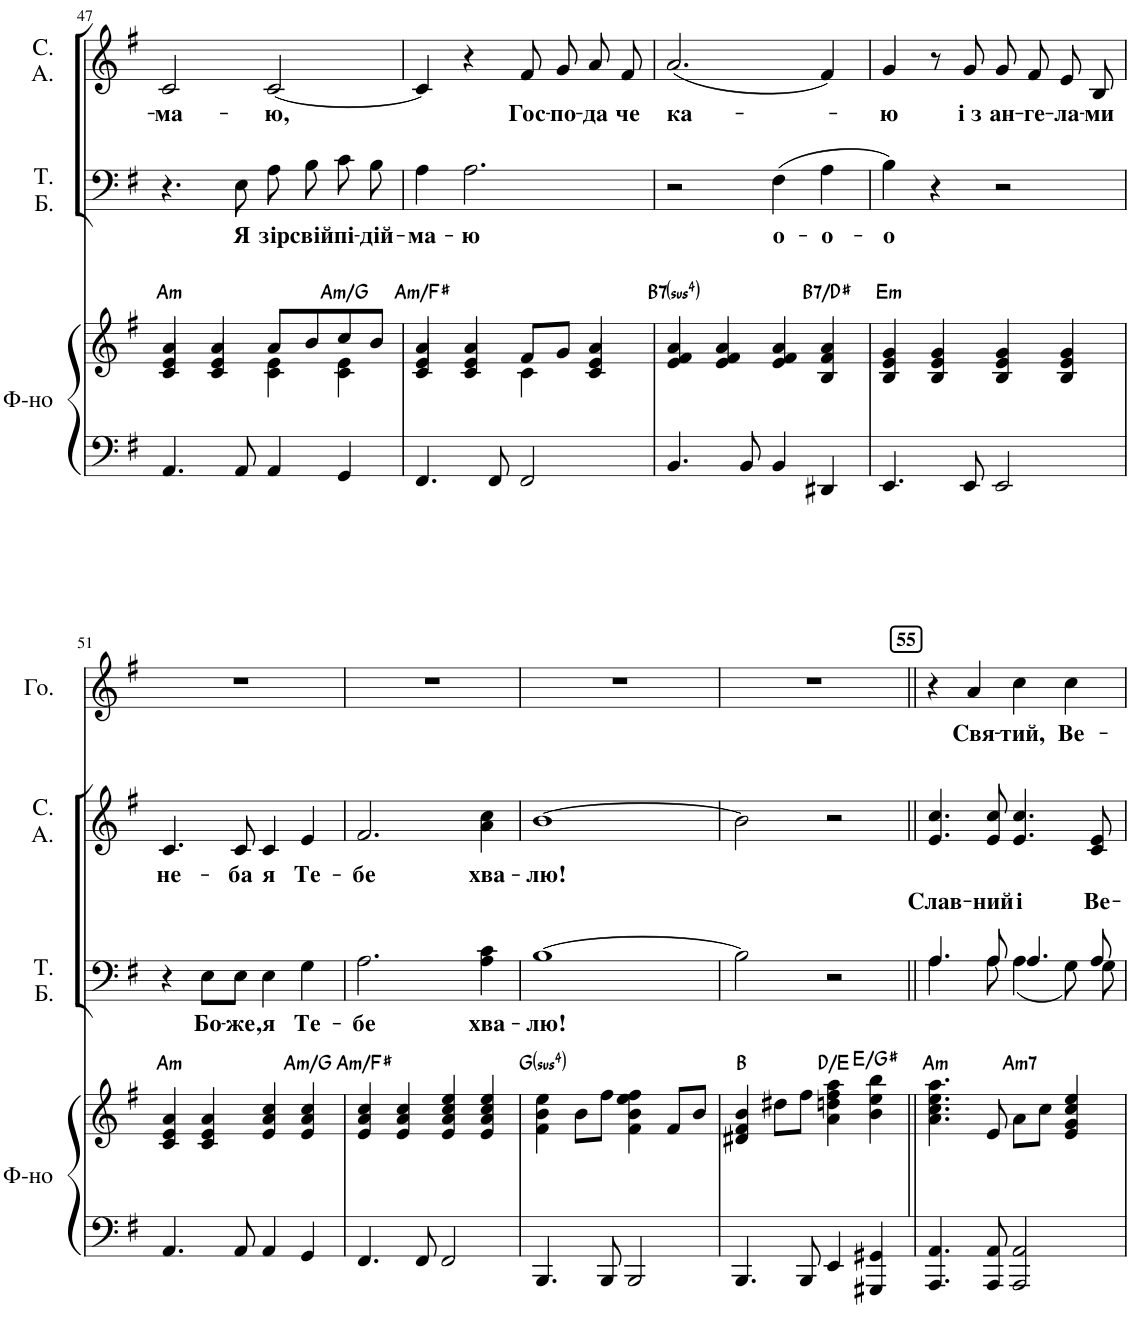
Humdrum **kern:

**kern	**kern	**harte	**kern	**text	**kern	**text	**text	**kern	**text
*part4	*part4	*part4	*part3	*part3	*part2	*part2	*part2	*part1	*part1
*staff5	*staff4	*	*staff3	*staff3	*staff2	*staff2	*staff2	*staff1	*staff1
*I"Фортепиано	*	*	*I"Т. Б.	*	*I"С. А.	*	*	*I"Голос	*
!!LO:PB:g=z
*clefF4	*clefG2	*	*clefF4	*	*clefG2	*	*	*clefG2	*
*k[f#]	*k[f#]	*	*k[f#]	*	*k[f#]	*	*	*k[f#]	*
*M4/4	*M4/4	*	*M4/4	*	*M4/4	*	*	*M4/4	*
=47	=47	=47	=47	=47	=47	=47	=47	=47	=47
*	*^	*	*	*	*	*	*	*	*
!	!	!	!LO:H:kt=m	!	!	!	!LO:LY:b	!	!	!
4.AA/	4e/ 4a/	4c/	A:min	4.r	.	2c/	-ма-	.	1r	.
.	4e/ 4a/	4c/	.	.	.	.	.	.	.	.
!	!	!	!	!	!LO:LY:b	!	!	!	!	!
8AA/	.	.	.	8E\	Я	.	.	.	.	.
!	!	!	!	!	!LO:LY:b	!	!LO:LY:b	!	!	!
4AA/	8a/L	4c\ 4e\	.	8A\	зір	[2c/	-ю,	.	.	.
!	!	!	!	!	!LO:LY:b	!	!	!	!	!
.	8b/	.	.	8B\	свій	.	.	.	.	.
!	!	!	!LO:H:kt=m	!	!LO:LY:b	!	!	!	!	!
4GG/	8cc/	4c\ 4e\	A:min/b7	8c\	пі-	.	.	.	.	.
!	!	!	!	!	!LO:LY:b	!	!	!	!	!
.	8b/J	.	.	8B\	-дій-	.	.	.	.	.
=48	=48	=48	=48	=48	=48	=48	=48	=48	=48	=48
!	!	!	!LO:H:kt=m	!	!LO:LY:b	!	!	!	!	!
4.FF#/	4e/ 4a/	4c/	A:min/6	4A\	-ма-	4c/]	.	.	1r	.
!	!	!	!	!	!LO:LY:b	!	!	!	!	!
.	4e/ 4a/	4c/	.	2.A\	-ю	4r	.	.	.	.
8FF#/	.	.	.	.	.	.	.	.	.	.
!	!	!	!	!	!	!	!LO:LY:b	!	!	!
2FF#/	8f#/L	4c\	.	.	.	8f#/L	Гос-	.	.	.
!	!	!	!	!	!	!	!LO:LY:b	!	!	!
.	8g/J	.	.	.	.	8g/J	-по-	.	.	.
!	!	!	!	!	!	!	!LO:LY:b	!	!	!
.	4e/ 4a/	4c/	.	.	.	8a/L	-да	.	.	.
!	!	!	!	!	!	!	!LO:LY:b	!	!	!
.	.	.	.	.	.	8f#/J	че	.	.	.
*	*v	*v	*	*	*	*	*	*	*	*
=49	=49	=49	=49	=49	=49	=49	=49	=49	=49
!	!	!LO:H:kt=74	!	!	!	!LO:LY:b	!	!	!
4.BB/	4e/ 4f#/ 4a/	B:sus4(7)	2r	.	(2.a/	ка-	.	1r	.
.	4e/ 4f#/ 4a/	.	.	.	.	.	.	.	.
8BB/	.	.	.	.	.	.	.	.	.
!	!	!	!	!LO:LY:b	!	!	!	!	!
4BB/	4e/ 4f#/ 4a/	.	(4F#\	о-	.	.	.	.	.
!	!	!LO:H:kt=7	!	!LO:LY:b	!	!	!	!	!
4DD#X/	4B/ 4f#/ 4a/	B:7/3	4A\	-о-	4f#/)	.	.	.	.
=50	=50	=50	=50	=50	=50	=50	=50	=50	=50
!	!	!LO:H:kt=m	!	!LO:LY:b	!	!LO:LY:b	!	!	!
4.EE/	4B/ 4e/ 4g/	E:min	4B\)	-о	4g/	-ю	.	1r	.
.	4B/ 4e/ 4g/	.	4r	.	8r	.	.	.	.
!	!	!	!	!	!	!LO:LY:b	!	!	!
8EE/	.	.	.	.	8g/	і з	.	.	.
!	!	!	!	!	!	!LO:LY:b	!	!	!
2EE/	4B/ 4e/ 4g/	.	2r	.	8g/L	ан-	.	.	.
!	!	!	!	!	!	!LO:LY:b	!	!	!
.	.	.	.	.	8f#/J	-ге-	.	.	.
!	!	!	!	!	!	!LO:LY:b	!	!	!
.	4B/ 4e/ 4g/	.	.	.	8e/L	-ла-	.	.	.
!	!	!	!	!	!	!LO:LY:b	!	!	!
.	.	.	.	.	8B/J	-ми	.	.	.
!!LO:LB:g=z
=51	=51	=51	=51	=51	=51	=51	=51	=51	=51
!	!	!LO:H:kt=m	!	!	!	!LO:LY:b	!	!	!
4.AA/	4c/ 4e/ 4a/	A:min	4r	.	4.c/	не-	.	1r	.
!	!	!	!	!LO:LY:b	!	!	!	!	!
.	4c/ 4e/ 4a/	.	8E\L	Бо-	.	.	.	.	.
!	!	!	!	!LO:LY:b	!	!LO:LY:b	!	!	!
8AA/	.	.	8E\J	-же,	8c/	-ба	.	.	.
!	!	!	!	!LO:LY:b	!	!LO:LY:b	!	!	!
4AA/	4e/ 4a/ 4cc/	.	4E\	я	4c/	я	.	.	.
!	!	!LO:H:kt=m	!	!LO:LY:b	!	!LO:LY:b	!	!	!
4GG/	4e/ 4a/ 4cc/	A:min/b7	4G\	Те-	4e/	Те-	.	.	.
=52	=52	=52	=52	=52	=52	=52	=52	=52	=52
!	!	!LO:H:kt=m	!	!LO:LY:b	!	!LO:LY:b	!	!	!
4.FF#/	4e/ 4a/ 4cc/	A:min/6	2.A\	-бе	2.f#/	-бе	.	1r	.
.	4e/ 4a/ 4cc/	.	.	.	.	.	.	.	.
8FF#/	.	.	.	.	.	.	.	.	.
2FF#/	4e/ 4a/ 4cc/ 4ee/	.	.	.	.	.	.	.	.
!	!	!	!	!LO:LY:b	!	!LO:LY:b	!	!	!
.	4e/ 4a/ 4cc/ 4ee/	.	4A\ 4c\	хва-	4a\ 4cc\	хва-	.	.	.
=53	=53	=53	=53	=53	=53	=53	=53	=53	=53
!	!	!LO:H:kt=4	!	!LO:LY:b	!	!LO:LY:b	!	!	!
4.BBB/	4f#\ 4b\ 4ee\	G:sus4	[1B	-лю!	[1b	-лю!	.	1r	.
.	8b\L	.	.	.	.	.	.	.	.
8BBB/	8ff#\J	.	.	.	.	.	.	.	.
2BBB/	4f#\ 4b\ 4ee\ 4ff#\	.	.	.	.	.	.	.	.
.	8f#/L	.	.	.	.	.	.	.	.
.	8b/J	.	.	.	.	.	.	.	.
=54	=54	=54	=54	=54	=54	=54	=54	=54	=54
4.BBB/	4d#X/ 4f#/ 4b/	B:maj	2B\]	.	2b\]	.	.	1r	.
.	8dd#X\L	.	.	.	.	.	.	.	.
8BBB/	8ff#\J	.	.	.	.	.	.	.	.
4EE/	4a\ 4ddn\ 4ff#\ 4aa\	D:maj/2	2r	.	2r	.	.	.	.
4GGG#X/ 4GG#X/	4b\ 4ee\ 4bb\	E:maj/3	.	.	.	.	.	.	.
!!LO:REH:place=s1:a:B:cj:t=55
=55||	=55||	=55||	=55||	=55||	=55||	=55||	=55||	=55||	=55||
*	*	*	*^	*	*	*	*	*	*
!	!	!LO:H:kt=m	!	!	!	!	!	!LO:LY:b	!	!
4.AAA/ 4.AA/	4.a\ 4.cc\ 4.ee\ 4.aa\	A:min	4.A/	4.A\	.	4.e/ 4.cc/	.	Слав-	4r	.
!	!	!	!	!	!	!	!	!	!	!LO:LY:b
.	.	.	.	.	.	.	.	.	4a/	Свя-
!	!	!	!	!	!	!	!	!LO:LY:b	!	!
8AAA/ 8AA/	8e/	.	8A/	8A\	.	8e/ 8cc/	.	-ний	.	.
!	!	!LO:H:kt=m7	!	!	!	!	!	!LO:LY:b	!	!LO:LY:b
2AAA/ 2AA/	8a\L	A:min7	4.A/	(4A\	.	4.e/ 4.cc/	.	і	4cc\	-тий,
.	8cc\J	.	.	.	.	.	.	.	.	.
!	!	!	!	!	!	!	!	!	!	!LO:LY:b
.	4e/ 4g/ 4cc/ 4ee/	.	.	8G\)	.	.	.	.	4cc\	Ве-
!	!	!	!	!	!	!	!	!LO:LY:b	!	!
.	.	.	8A/	8G\	.	8c/ 8e/	.	Ве-	.	.
*	*	*	*v	*v	*	*	*	*	*	*
=	=	=	=	=	=	=	=	=	=
*-	*-	*-	*-	*-	*-	*-	*-	*-	*-
